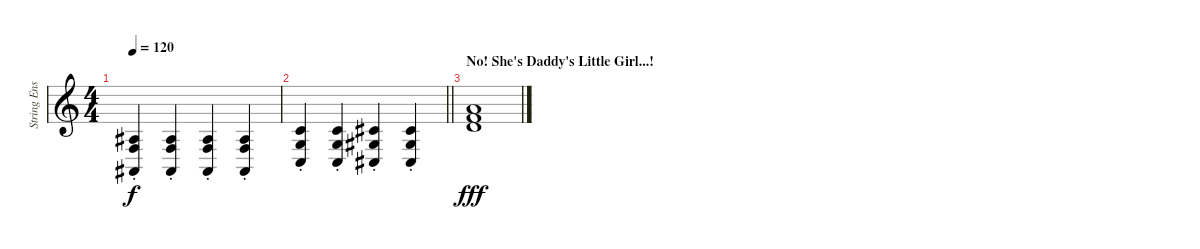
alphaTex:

\track ("String Ensemble II" "String Ens") {instrument stringensemble1}
\staff {score}
\tuning (E4 B3 G3 D3 A2 D2) {hide}
\ts (4 4)
\tempo 120
\clef g2
\ks c
(8.4{st} 8.5{st} 8.6{st}).4{dy f} (8.4{st} 8.5{st} 8.6{st}).4 (8.4{st} 8.5{st} 8.6{st}).4 (8.4{st} 8.5{st} 8.6{st}).4 |
\barLineRight lightlight
(10.4{st} 10.5{st} 10.6{st}).4 (10.4{st} 10.5{st} 10.6{st}).4 (11.4{st} 11.5{st} 11.6{st}).4 (11.4{st} 11.5{st} 11.6{st}).4 |
\section ("" "No! She's Daddy's Little Girl...!")
(10.2 10.3 12.4).1{dy fff volume 11 instrument stringensemble1}
